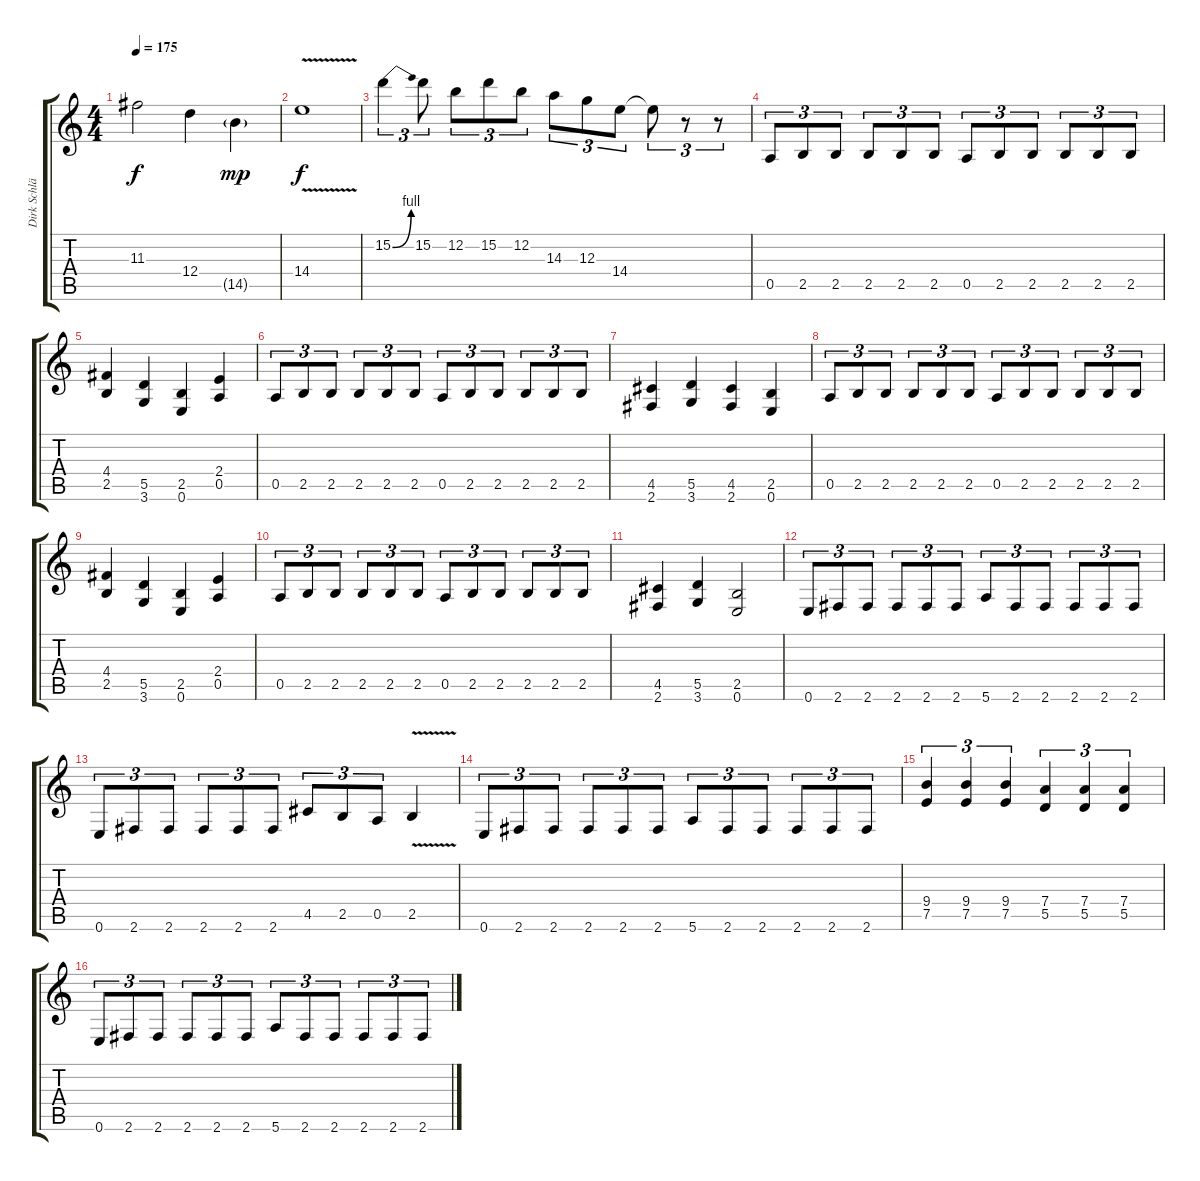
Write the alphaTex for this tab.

\track ("Dirk Schlächter" "Dirk Schlä") {instrument distortionguitar}
\staff {score tabs}
\tuning (E4 B3 G3 D3 A2 E2) {hide}
\ts (4 4)
\tempo 175
\clef g2
\ks c
11.3.2{dy f} 12.4.4 14.5{g}.4{dy mp} |
14.4{v}.1{dy f} |
15.2{be (bend 0 0 60 4)}.4{tu (3 2)} 15.2.8{tu (3 2)} 12.2.8{tu (3 2)} 15.2.8{tu (3 2)} 12.2.8{tu (3 2)} 14.3.8{tu (3 2)} 12.3.8{tu (3 2)} 14.4.8{tu (3 2)} 14.4{t}.8{tu (3 2)} r.8{tu (3 2)} r.8{tu (3 2)} |
0.5.8{tu (3 2) volume 12 instrument distortionguitar} 2.5.8{tu (3 2)} 2.5.8{tu (3 2)} 2.5.8{tu (3 2)} 2.5.8{tu (3 2)} 2.5.8{tu (3 2)} 0.5.8{tu (3 2)} 2.5.8{tu (3 2)} 2.5.8{tu (3 2)} 2.5.8{tu (3 2)} 2.5.8{tu (3 2)} 2.5.8{tu (3 2)} |
(4.4 2.5).4 (5.5 3.6).4 (2.5 0.6).4 (2.4 0.5).4 |
0.5.8{tu (3 2)} 2.5.8{tu (3 2)} 2.5.8{tu (3 2)} 2.5.8{tu (3 2)} 2.5.8{tu (3 2)} 2.5.8{tu (3 2)} 0.5.8{tu (3 2)} 2.5.8{tu (3 2)} 2.5.8{tu (3 2)} 2.5.8{tu (3 2)} 2.5.8{tu (3 2)} 2.5.8{tu (3 2)} |
(4.5 2.6).4 (5.5 3.6).4 (4.5 2.6).4 (2.5 0.6).4 |
0.5.8{tu (3 2)} 2.5.8{tu (3 2)} 2.5.8{tu (3 2)} 2.5.8{tu (3 2)} 2.5.8{tu (3 2)} 2.5.8{tu (3 2)} 0.5.8{tu (3 2)} 2.5.8{tu (3 2)} 2.5.8{tu (3 2)} 2.5.8{tu (3 2)} 2.5.8{tu (3 2)} 2.5.8{tu (3 2)} |
(4.4 2.5).4 (5.5 3.6).4 (2.5 0.6).4 (2.4 0.5).4 |
0.5.8{tu (3 2)} 2.5.8{tu (3 2)} 2.5.8{tu (3 2)} 2.5.8{tu (3 2)} 2.5.8{tu (3 2)} 2.5.8{tu (3 2)} 0.5.8{tu (3 2)} 2.5.8{tu (3 2)} 2.5.8{tu (3 2)} 2.5.8{tu (3 2)} 2.5.8{tu (3 2)} 2.5.8{tu (3 2)} |
(4.5 2.6).4 (5.5 3.6).4 (2.5 0.6).2 |
0.6.8{tu (3 2)} 2.6.8{tu (3 2)} 2.6.8{tu (3 2)} 2.6.8{tu (3 2)} 2.6.8{tu (3 2)} 2.6.8{tu (3 2)} 5.6.8{tu (3 2)} 2.6.8{tu (3 2)} 2.6.8{tu (3 2)} 2.6.8{tu (3 2)} 2.6.8{tu (3 2)} 2.6.8{tu (3 2)} |
0.6.8{tu (3 2)} 2.6.8{tu (3 2)} 2.6.8{tu (3 2)} 2.6.8{tu (3 2)} 2.6.8{tu (3 2)} 2.6.8{tu (3 2)} 4.5.8{tu (3 2)} 2.5.8{tu (3 2)} 0.5.8{tu (3 2)} 2.5{v}.4 |
0.6.8{tu (3 2)} 2.6.8{tu (3 2)} 2.6.8{tu (3 2)} 2.6.8{tu (3 2)} 2.6.8{tu (3 2)} 2.6.8{tu (3 2)} 5.6.8{tu (3 2)} 2.6.8{tu (3 2)} 2.6.8{tu (3 2)} 2.6.8{tu (3 2)} 2.6.8{tu (3 2)} 2.6.8{tu (3 2)} |
(9.4 7.5).4{tu (3 2)} (9.4 7.5).4{tu (3 2)} (9.4 7.5).4{tu (3 2)} (7.4 5.5).4{tu (3 2)} (7.4 5.5).4{tu (3 2)} (7.4 5.5).4{tu (3 2)} |
0.6.8{tu (3 2)} 2.6.8{tu (3 2)} 2.6.8{tu (3 2)} 2.6.8{tu (3 2)} 2.6.8{tu (3 2)} 2.6.8{tu (3 2)} 5.6.8{tu (3 2)} 2.6.8{tu (3 2)} 2.6.8{tu (3 2)} 2.6.8{tu (3 2)} 2.6.8{tu (3 2)} 2.6.8{tu (3 2)}
